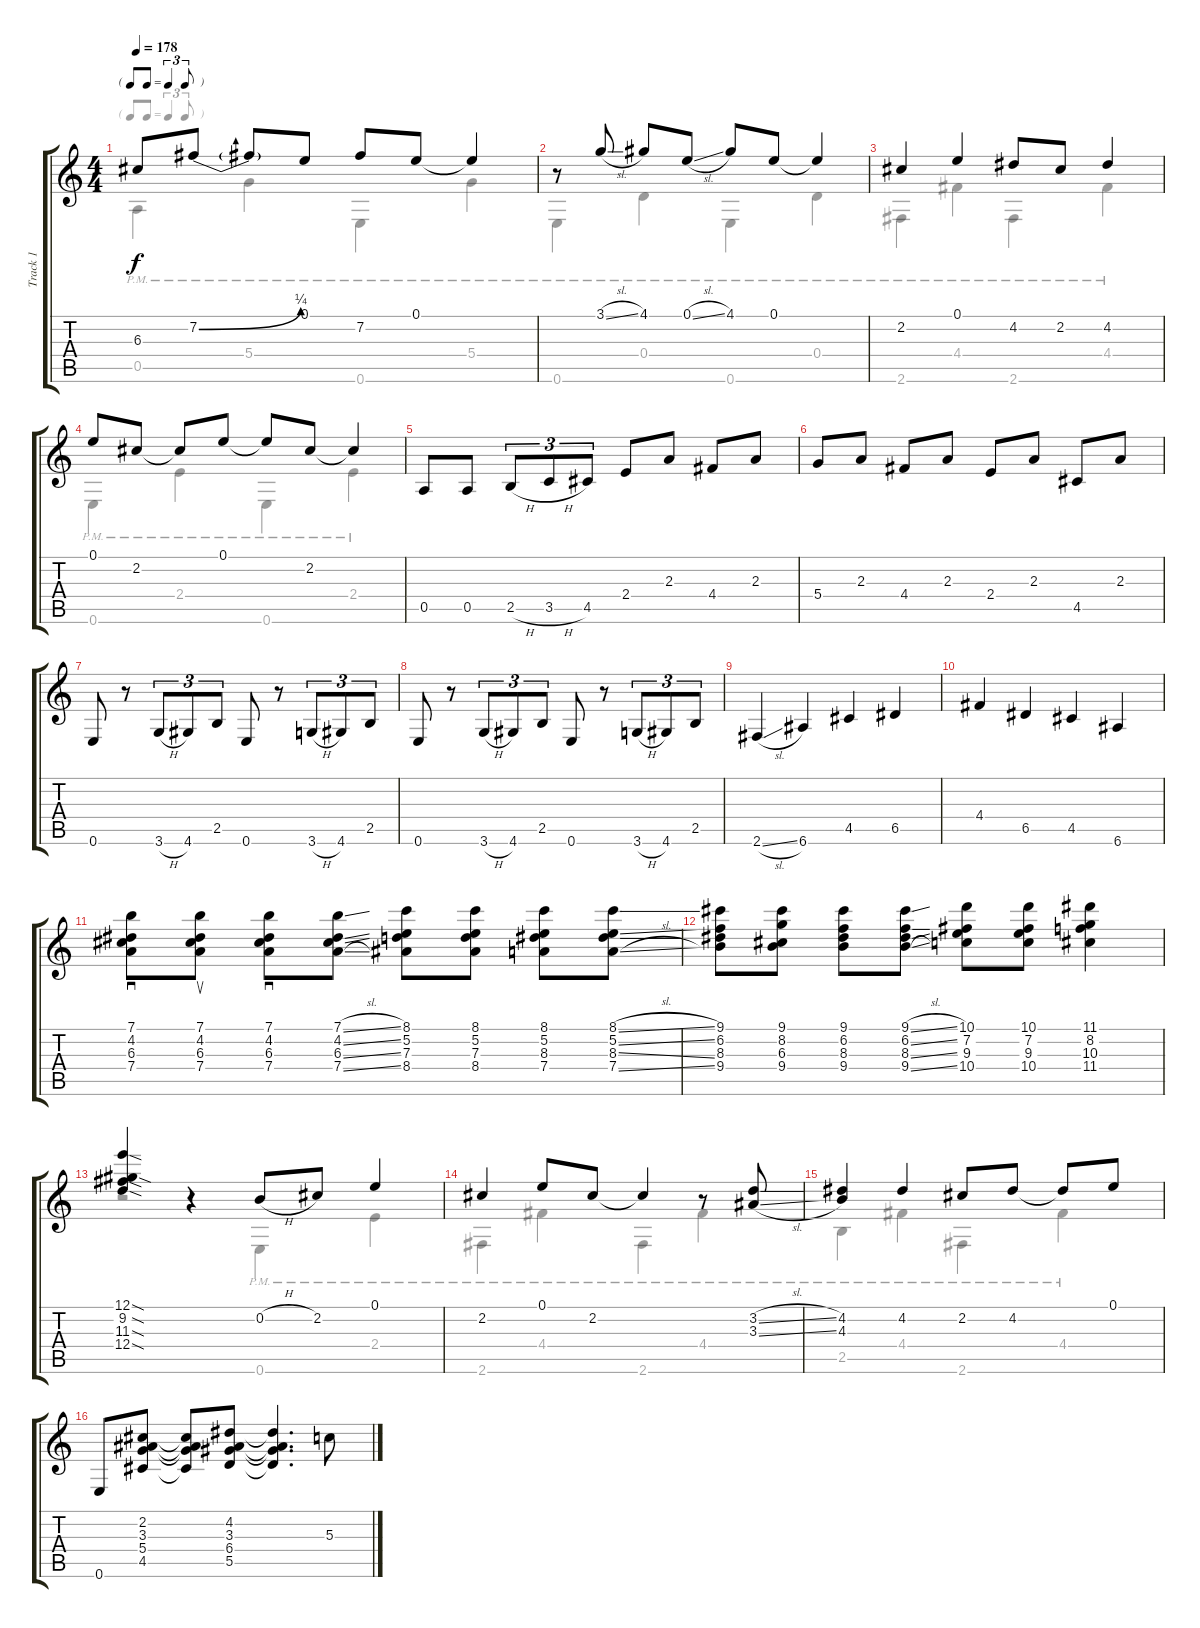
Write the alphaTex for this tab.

\track ("Track 1" "Track 1") {instrument acousticguitarsteel}
\staff {score tabs}
\tuning (E4 B3 G3 D3 A2 E2) {hide}
\voice
\ts (4 4)
\tf triplet8th
\tempo 178
\clef g2
\ks c
6.3.8{dy f} 7.2{be (bend 0 0 60 1)}.8 7.2{t}.8 0.1.8 7.2.8 0.1.8 0.1{t}.4 |
r.8 3.1{sl}.8 4.1.8 0.1{sl}.8 4.1.8 0.1.8 0.1{t}.4 |
2.2.4 0.1.4 4.2.8 2.2.8 4.2.4 |
0.1.8 2.2.8 2.2{t}.8 0.1.8 0.1{t}.8 2.2.8 2.2{t}.4 |
0.5.8 0.5.8 2.5{h}.8{tu (3 2)} 3.5{h}.8{tu (3 2)} 4.5.8{tu (3 2)} 2.4.8 2.3.8 4.4.8 2.3.8 |
5.4.8 2.3.8 4.4.8 2.3.8 2.4.8 2.3.8 4.5.8 2.3.8 |
0.6.8 r.8 3.6{h}.8{tu (3 2)} 4.6.8{tu (3 2)} 2.5.8{tu (3 2)} 0.6.8 r.8 3.6{h}.8{tu (3 2)} 4.6.8{tu (3 2)} 2.5.8{tu (3 2)} |
0.6.8 r.8 3.6{h}.8{tu (3 2)} 4.6.8{tu (3 2)} 2.5.8{tu (3 2)} 0.6.8 r.8 3.6{h}.8{tu (3 2)} 4.6.8{tu (3 2)} 2.5.8{tu (3 2)} |
2.6{sl}.4 6.6.4 4.5.4 6.5.4 |
4.4.4 6.5.4 4.5.4 6.6.4 |
(7.1 4.2 6.3 7.4).8{sd} (7.1 4.2 6.3 7.4).8{su} (7.1 4.2 6.3 7.4).8{sd} (7.1{sl} 4.2{sl} 6.3{sl} 7.4{sl}).8 (8.1 5.2 7.3 8.4).8 (8.1 5.2 7.3 8.4).8 (8.1 5.2 8.3 7.4).8 (8.1{sl} 5.2{sl} 8.3{sl} 7.4{sl}).8 |
(9.1 6.2 8.3 9.4).8 (9.1 8.2 6.3 9.4).8 (9.1 6.2 8.3 9.4).8 (9.1{sl} 6.2{sl} 8.3{sl} 9.4{sl}).8 (10.1 7.2 9.3 10.4).8 (10.1 7.2 9.3 10.4).8 (11.1 8.2 10.3 11.4).4 |
(12.1{sod} 9.2{sod} 11.3{sod} 12.4{sod}).4 r.4 0.2{h}.8 2.2.8 0.1.4 |
2.2.4 0.1.8 2.2.8 2.2{t}.4 r.8 (3.2{sl} 3.3{sl}).8 |
(4.2 4.3).4 4.2.4 2.2.8 4.2.8 4.2{t}.8 0.1.8 |
0.6.8 (2.2 3.3 5.4 4.5).8 (2.2{t} 3.3{t} 5.4{t} 4.5{t}).8 (4.2 3.3 6.4 5.5).8 (4.2{t} 3.3{t} 6.4{t} 5.5{t}).4{d} 5.3{h}.8
\voice
\clef g2
\ottava regular
\simile none
\ks c
0.5{pm}.4{dy f} 5.4{pm}.4 0.6{pm}.4 5.4{pm}.4 |
0.6{pm}.4 0.4{pm}.4 0.6{pm}.4 0.4{pm}.4 |
2.6{pm}.4 4.4{pm}.4 2.6{pm}.4 4.4{pm}.4 |
0.6{pm}.4 2.4{pm}.4 0.6{pm}.4 2.4{pm}.4 |
|
|
|
|
|
|
|
|
r.2 0.6{pm}.4 2.4{pm}.4 |
2.6{pm}.4 4.4{pm}.4 2.6{pm}.4 4.4{pm}.4 |
2.5{pm}.4 4.4{pm}.4 2.6{pm}.4 4.4{pm}.4 |
